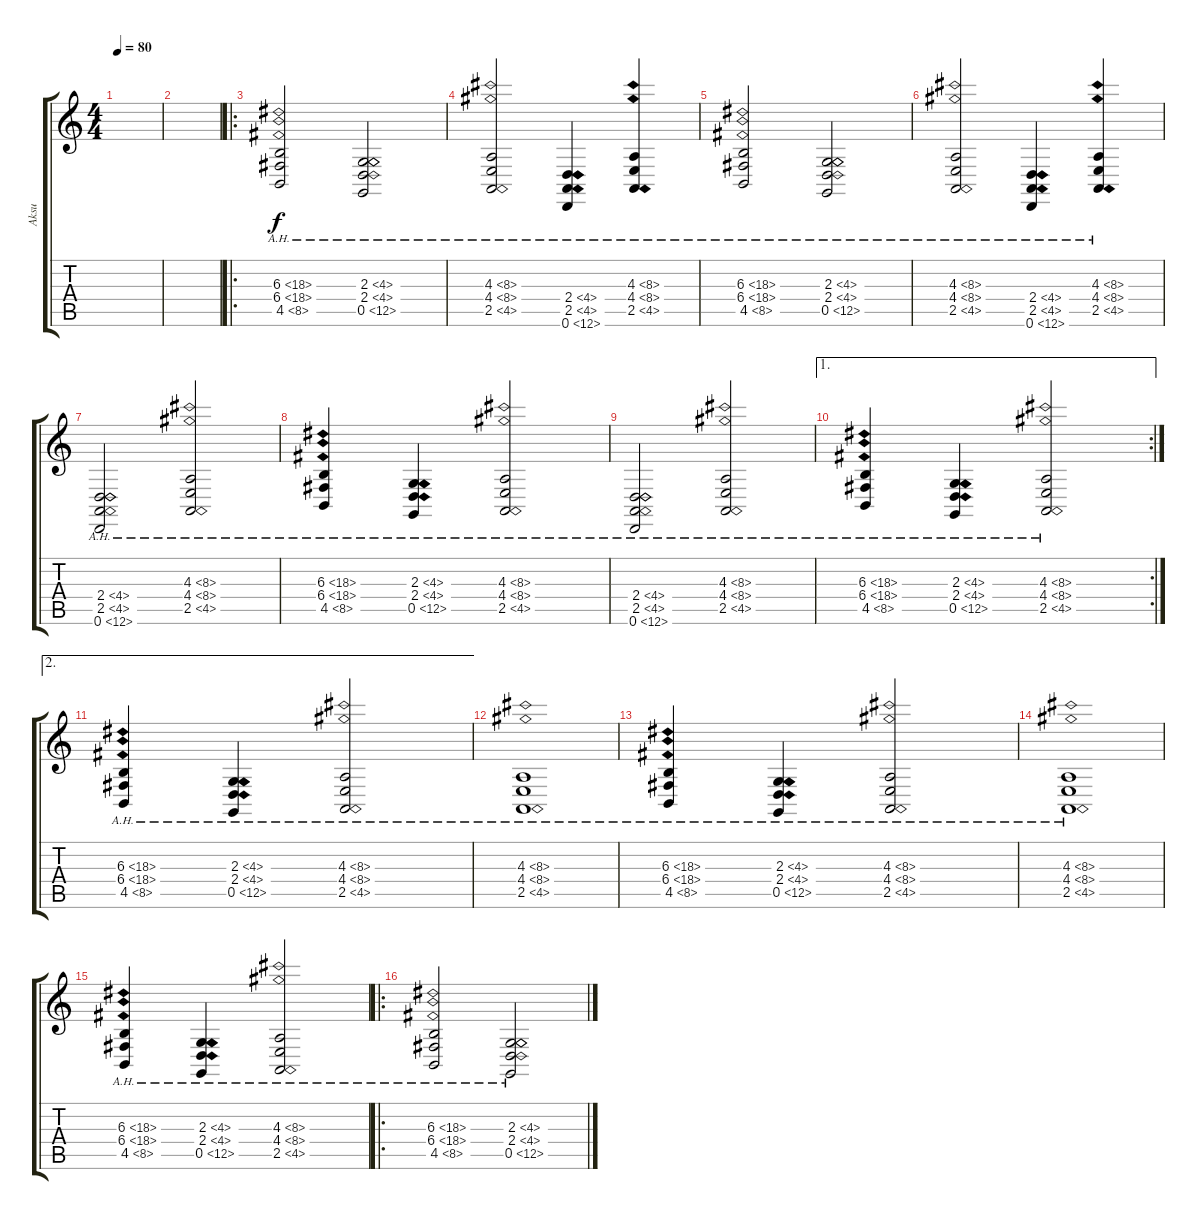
\track ("Aksu" "Aksu") {instrument choiraahs}
\staff {score tabs}
\tuning (D4 A3 F3 C3 G2 D2) {hide}
\ts (4 4)
\tempo 80
\clef g2
\ks c
|
|
\ro
(6.3{ah 12} 6.4{ah 12} 4.5{ah 4}).2 (2.3{ah 2} 2.4{ah 2} 0.5{ah 12}).2 |
(4.3{ah 4} 4.4{ah 4} 2.5{ah 2}).2 (2.4{ah 2} 2.5{ah 2} 0.6{ah 12}).4 (4.3{ah 4} 4.4{ah 4} 2.5{ah 2}).4 |
(6.3{ah 12} 6.4{ah 12} 4.5{ah 4}).2 (2.3{ah 2} 2.4{ah 2} 0.5{ah 12}).2 |
(4.3{ah 4} 4.4{ah 4} 2.5{ah 2}).2 (2.4{ah 2} 2.5{ah 2} 0.6{ah 12}).4 (4.3{ah 4} 4.4{ah 4} 2.5{ah 2}).4 |
(2.4{ah 2} 2.5{ah 2} 0.6{ah 12}).2 (4.3{ah 4} 4.4{ah 4} 2.5{ah 2}).2 |
(6.3{ah 12} 6.4{ah 12} 4.5{ah 4}).4 (2.3{ah 2} 2.4{ah 2} 0.5{ah 12}).4 (4.3{ah 4} 4.4{ah 4} 2.5{ah 2}).2 |
(2.4{ah 2} 2.5{ah 2} 0.6{ah 12}).2 (4.3{ah 4} 4.4{ah 4} 2.5{ah 2}).2 |
\ae 1
\rc 2
(6.3{ah 12} 6.4{ah 12} 4.5{ah 4}).4 (2.3{ah 2} 2.4{ah 2} 0.5{ah 12}).4 (4.3{ah 4} 4.4{ah 4} 2.5{ah 2}).2 |
\ae 2
(6.3{ah 12} 6.4{ah 12} 4.5{ah 4}).4 (2.3{ah 2} 2.4{ah 2} 0.5{ah 12}).4 (4.3{ah 4} 4.4{ah 4} 2.5{ah 2}).2 |
(4.3{ah 4} 4.4{ah 4} 2.5{ah 2}).1 |
(6.3{ah 12} 6.4{ah 12} 4.5{ah 4}).4 (2.3{ah 2} 2.4{ah 2} 0.5{ah 12}).4 (4.3{ah 4} 4.4{ah 4} 2.5{ah 2}).2 |
(4.3{ah 4} 4.4{ah 4} 2.5{ah 2}).1 |
(6.3{ah 12} 6.4{ah 12} 4.5{ah 4}).4 (2.3{ah 2} 2.4{ah 2} 0.5{ah 12}).4 (4.3{ah 4} 4.4{ah 4} 2.5{ah 2}).2 |
\ro
(6.3{ah 12} 6.4{ah 12} 4.5{ah 4}).2 (2.3{ah 2} 2.4{ah 2} 0.5{ah 12}).2
